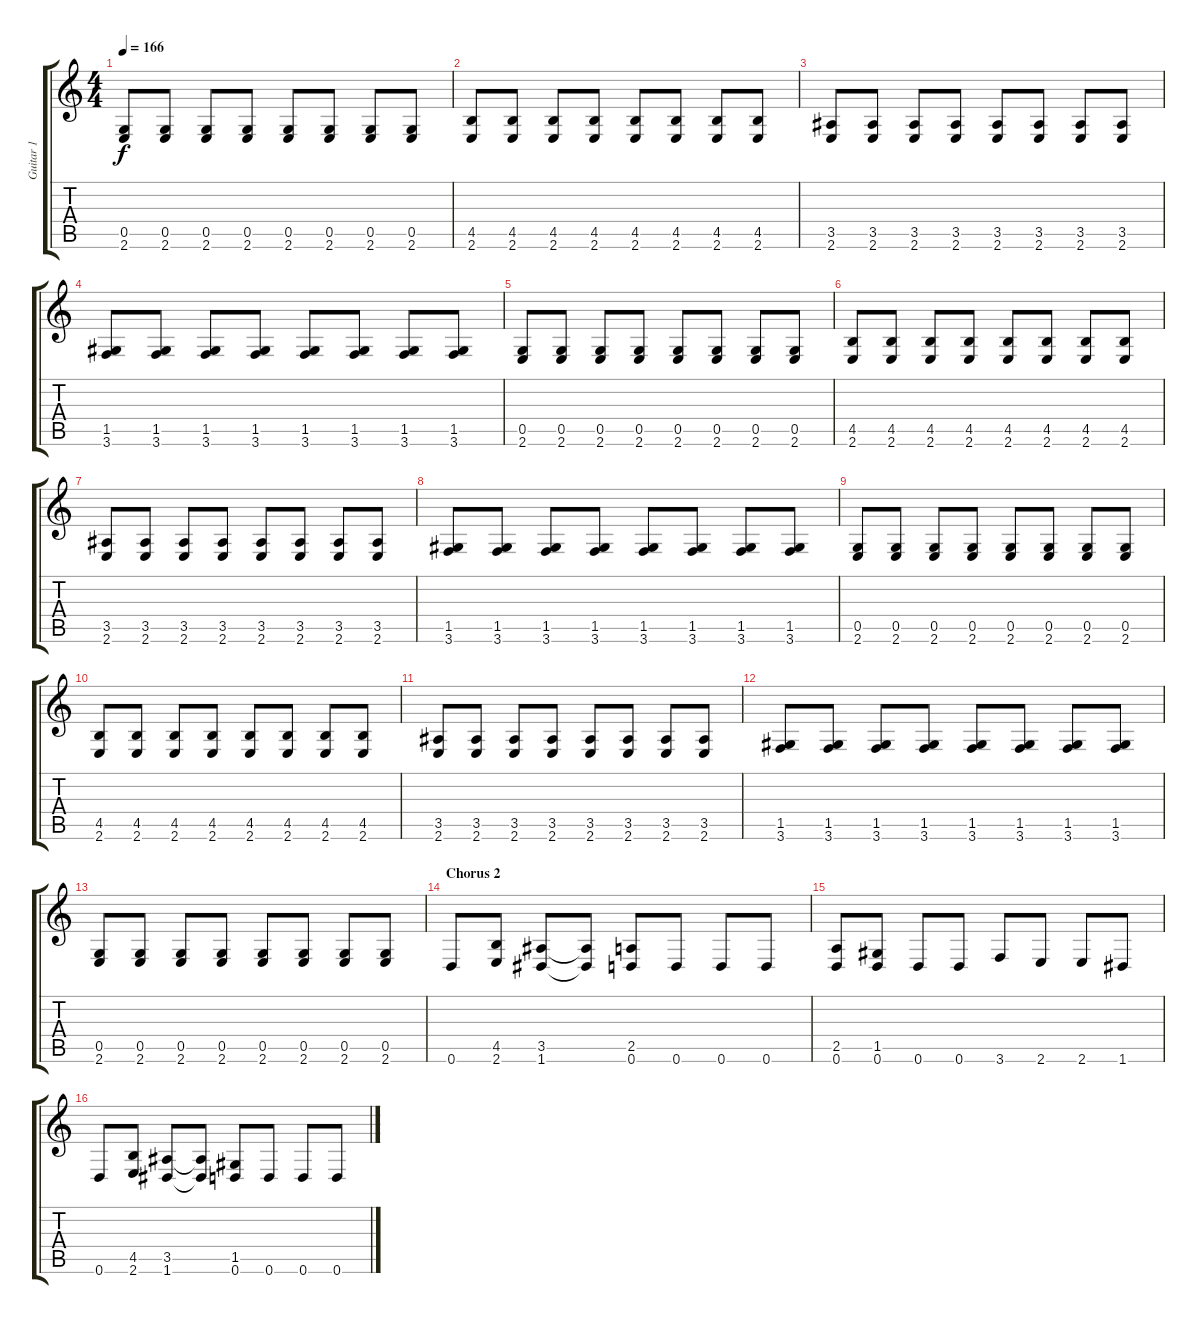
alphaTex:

\track ("Guitar 1" "Guitar 1") {instrument distortionguitar}
\staff {score tabs}
\tuning (D4 A3 F3 C3 G2 D2) {hide}
\ts (4 4)
\tempo 166
\clef g2
\ks c
(0.5 2.6).8{dy f} (0.5 2.6).8 (0.5 2.6).8 (0.5 2.6).8 (0.5 2.6).8 (0.5 2.6).8 (0.5 2.6).8 (0.5 2.6).8 |
(4.5 2.6).8 (4.5 2.6).8 (4.5 2.6).8 (4.5 2.6).8 (4.5 2.6).8 (4.5 2.6).8 (4.5 2.6).8 (4.5 2.6).8 |
(3.5 2.6).8 (3.5 2.6).8 (3.5 2.6).8 (3.5 2.6).8 (3.5 2.6).8 (3.5 2.6).8 (3.5 2.6).8 (3.5 2.6).8 |
(1.5 3.6).8 (1.5 3.6).8 (1.5 3.6).8 (1.5 3.6).8 (1.5 3.6).8 (1.5 3.6).8 (1.5 3.6).8 (1.5 3.6).8 |
(0.5 2.6).8 (0.5 2.6).8 (0.5 2.6).8 (0.5 2.6).8 (0.5 2.6).8 (0.5 2.6).8 (0.5 2.6).8 (0.5 2.6).8 |
(4.5 2.6).8 (4.5 2.6).8 (4.5 2.6).8 (4.5 2.6).8 (4.5 2.6).8 (4.5 2.6).8 (4.5 2.6).8 (4.5 2.6).8 |
(3.5 2.6).8 (3.5 2.6).8 (3.5 2.6).8 (3.5 2.6).8 (3.5 2.6).8 (3.5 2.6).8 (3.5 2.6).8 (3.5 2.6).8 |
(1.5 3.6).8 (1.5 3.6).8 (1.5 3.6).8 (1.5 3.6).8 (1.5 3.6).8 (1.5 3.6).8 (1.5 3.6).8 (1.5 3.6).8 |
(0.5 2.6).8 (0.5 2.6).8 (0.5 2.6).8 (0.5 2.6).8 (0.5 2.6).8 (0.5 2.6).8 (0.5 2.6).8 (0.5 2.6).8 |
(4.5 2.6).8 (4.5 2.6).8 (4.5 2.6).8 (4.5 2.6).8 (4.5 2.6).8 (4.5 2.6).8 (4.5 2.6).8 (4.5 2.6).8 |
(3.5 2.6).8 (3.5 2.6).8 (3.5 2.6).8 (3.5 2.6).8 (3.5 2.6).8 (3.5 2.6).8 (3.5 2.6).8 (3.5 2.6).8 |
(1.5 3.6).8 (1.5 3.6).8 (1.5 3.6).8 (1.5 3.6).8 (1.5 3.6).8 (1.5 3.6).8 (1.5 3.6).8 (1.5 3.6).8 |
(0.5 2.6).8 (0.5 2.6).8 (0.5 2.6).8 (0.5 2.6).8 (0.5 2.6).8 (0.5 2.6).8 (0.5 2.6).8 (0.5 2.6).8 |
\section ("" "Chorus 2")
0.6.8 (4.5 2.6).8 (3.5 1.6).8 (3.5{t} 1.6{t}).8 (2.5 0.6).8 0.6.8 0.6.8 0.6.8 |
(2.5 0.6).8 (1.5 0.6).8 0.6.8 0.6.8 3.6.8 2.6.8 2.6.8 1.6.8 |
0.6.8 (4.5 2.6).8 (3.5 1.6).8 (3.5{t} 1.6{t}).8 (1.5 0.6).8 0.6.8 0.6.8 0.6.8
